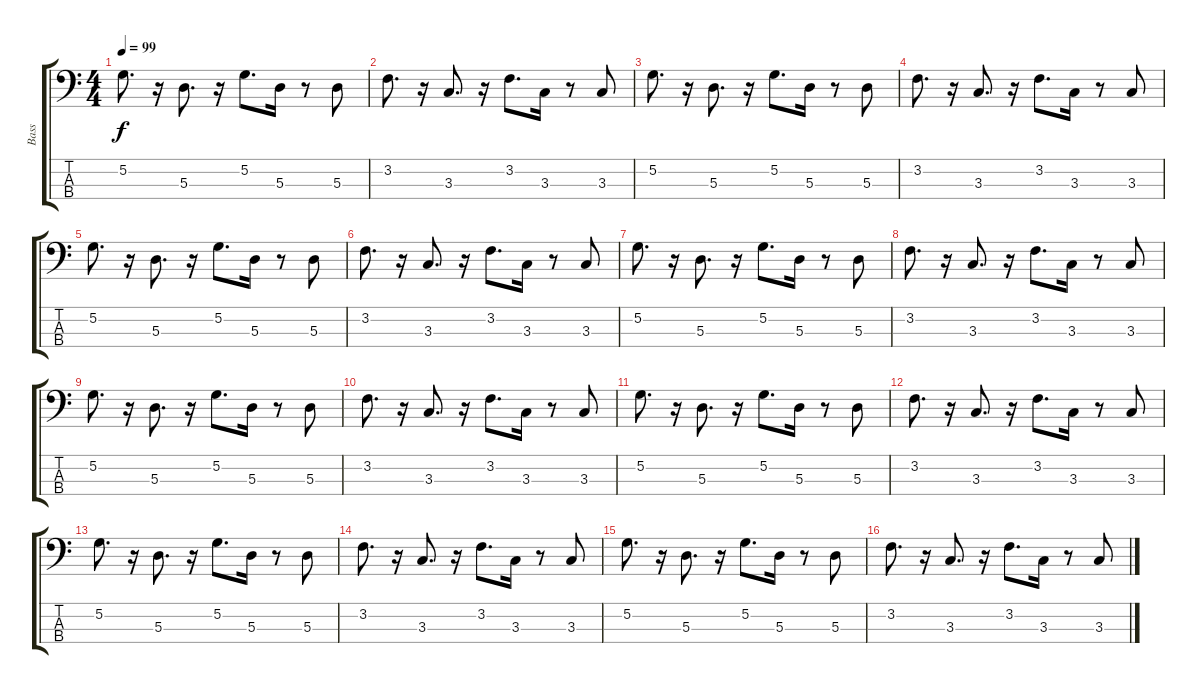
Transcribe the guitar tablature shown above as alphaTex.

\track ("Bass" "Bass") {instrument electricbassfinger}
\staff {score tabs}
\tuning (G2 D2 A1 E1) {hide}
\ts (4 4)
\tempo 99
\clef f4
\ks c
5.2.8{d dy f} r.16 5.3.8{d} r.16 5.2.8{d} 5.3.16 r.8 5.3.8 |
3.2.8{d} r.16 3.3.8{d} r.16 3.2.8{d} 3.3.16 r.8 3.3.8 |
5.2.8{d} r.16 5.3.8{d} r.16 5.2.8{d} 5.3.16 r.8 5.3.8 |
3.2.8{d} r.16 3.3.8{d} r.16 3.2.8{d} 3.3.16 r.8 3.3.8 |
5.2.8{d} r.16 5.3.8{d} r.16 5.2.8{d} 5.3.16 r.8 5.3.8 |
3.2.8{d} r.16 3.3.8{d} r.16 3.2.8{d} 3.3.16 r.8 3.3.8 |
5.2.8{d} r.16 5.3.8{d} r.16 5.2.8{d} 5.3.16 r.8 5.3.8 |
3.2.8{d} r.16 3.3.8{d} r.16 3.2.8{d} 3.3.16 r.8 3.3.8 |
5.2.8{d} r.16 5.3.8{d} r.16 5.2.8{d} 5.3.16 r.8 5.3.8 |
3.2.8{d} r.16 3.3.8{d} r.16 3.2.8{d} 3.3.16 r.8 3.3.8 |
5.2.8{d} r.16 5.3.8{d} r.16 5.2.8{d} 5.3.16 r.8 5.3.8 |
3.2.8{d} r.16 3.3.8{d} r.16 3.2.8{d} 3.3.16 r.8 3.3.8 |
5.2.8{d} r.16 5.3.8{d} r.16 5.2.8{d} 5.3.16 r.8 5.3.8 |
3.2.8{d} r.16 3.3.8{d} r.16 3.2.8{d} 3.3.16 r.8 3.3.8 |
5.2.8{d} r.16 5.3.8{d} r.16 5.2.8{d} 5.3.16 r.8 5.3.8 |
3.2.8{d} r.16 3.3.8{d} r.16 3.2.8{d} 3.3.16 r.8 3.3.8
